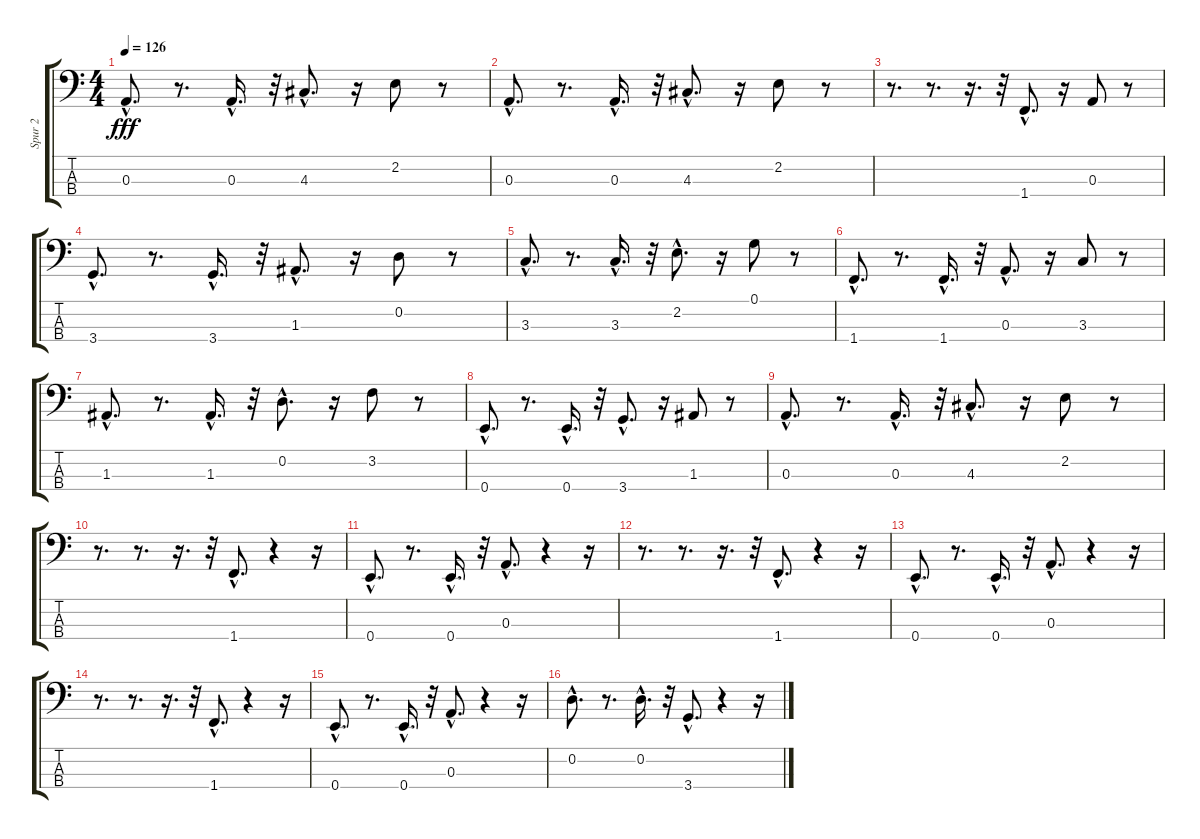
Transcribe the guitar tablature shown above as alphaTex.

\track ("Spur 2" "Spur 2") {instrument electricbassfinger}
\staff {score tabs}
\tuning (G2 D2 A1 E1) {hide}
\ts (4 4)
\tempo 126
\clef f4
\ks c
0.3{hac}.8{d dy fff} r.8{d} 0.3{hac}.16{d} r.32 4.3{hac}.8{d} r.16 2.2.8 r.8 |
0.3{hac}.8{d} r.8{d} 0.3{hac}.16{d} r.32 4.3{hac}.8{d} r.16 2.2.8 r.8 |
r.8{d} r.8{d} r.16{d} r.32 1.4{hac}.8{d} r.16 0.3.8 r.8 |
3.4{hac}.8{d} r.8{d} 3.4{hac}.16{d} r.32 1.3{hac}.8{d} r.16 0.2.8 r.8 |
3.3{hac}.8{d} r.8{d} 3.3{hac}.16{d} r.32 2.2{hac}.8{d} r.16 0.1.8 r.8 |
1.4{hac}.8{d} r.8{d} 1.4{hac}.16{d} r.32 0.3{hac}.8{d} r.16 3.3.8 r.8 |
1.3{hac}.8{d} r.8{d} 1.3{hac}.16{d} r.32 0.2{hac}.8{d} r.16 3.2.8 r.8 |
0.4{hac}.8{d} r.8{d} 0.4{hac}.16{d} r.32 3.4{hac}.8{d} r.16 1.3.8 r.8 |
0.3{hac}.8{d} r.8{d} 0.3{hac}.16{d} r.32 4.3{hac}.8{d} r.16 2.2.8 r.8 |
r.8{d} r.8{d} r.16{d} r.32 1.4{hac}.8{d} r.4 r.16 |
0.4{hac}.8{d} r.8{d} 0.4{hac}.16{d} r.32 0.3{hac}.8{d} r.4 r.16 |
r.8{d} r.8{d} r.16{d} r.32 1.4{hac}.8{d} r.4 r.16 |
0.4{hac}.8{d} r.8{d} 0.4{hac}.16{d} r.32 0.3{hac}.8{d} r.4 r.16 |
r.8{d} r.8{d} r.16{d} r.32 1.4{hac}.8{d} r.4 r.16 |
0.4{hac}.8{d} r.8{d} 0.4{hac}.16{d} r.32 0.3{hac}.8{d} r.4 r.16 |
0.2{hac}.8{d} r.8{d} 0.2{hac}.16{d} r.32 3.4{hac}.8{d} r.4 r.16
